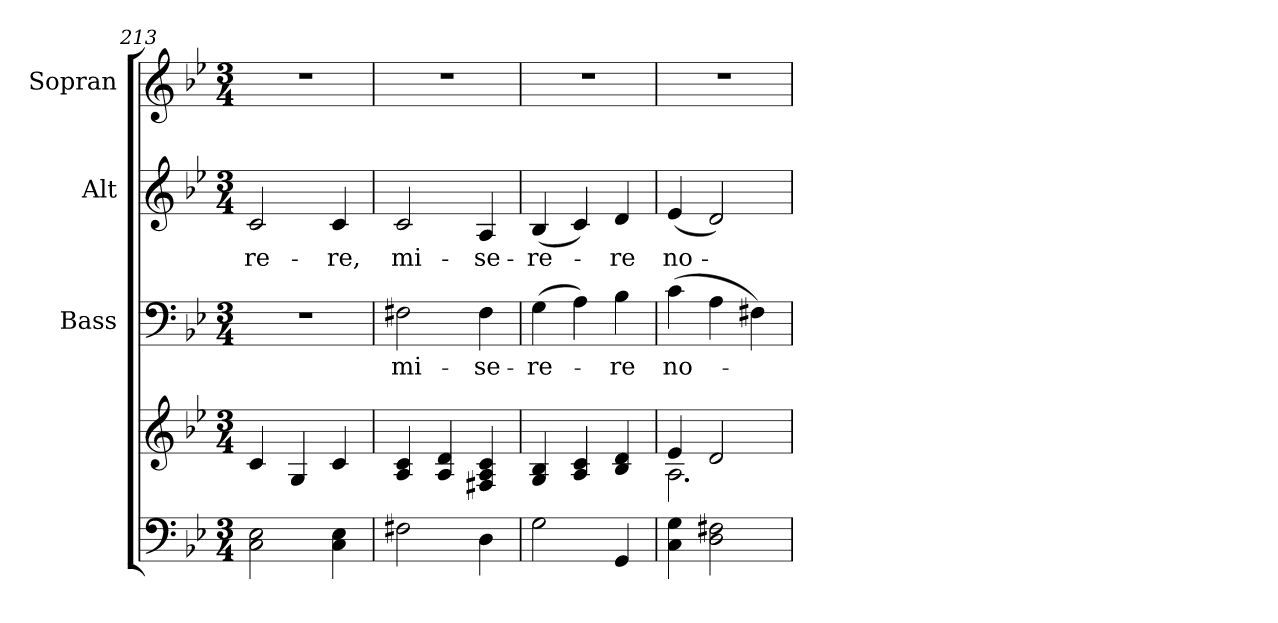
**kern	**kern	**kern	**text	**kern	**text	**kern
*part4	*part4	*part3	*part3	*part2	*part2	*part1
*staff5	*staff4	*staff3	*staff3	*staff2	*staff2	*staff1
*	*	*I"Bass	*	*I"Alt	*	*I"Sopran
*	*	*I'B.	*	*I'A.	*	*I'S.
*clefF4	*clefG2	*clefF4	*	*clefG2	*	*clefG2
*k[b-e-]	*k[b-e-]	*k[b-e-]	*	*k[b-e-]	*	*k[b-e-]
*B-:	*B-:	*B-:	*	*B-:	*	*B-:
*M3/4	*M3/4	*M3/4	*	*M3/4	*	*M3/4
=213	=213	=213	=213	=213	=213	=213
!	!	!	!	!	!LO:LY:b	!
2C\ 2E-\	4c/	2.r	.	2c/	-re-	2.r
.	4G/	.	.	.	.	.
!	!	!	!	!	!LO:LY:b	!
4C\ 4E-\	4c/	.	.	4c/	-re,	.
=214	=214	=214	=214	=214	=214	=214
!	!	!	!LO:LY:b	!	!LO:LY:b	!
2F#X\	4A/ 4c/	2F#X\	mi-	2c/	mi-	2.r
.	4A/ 4d/	.	.	.	.	.
!	!	!	!LO:LY:b	!	!LO:LY:b	!
4D\	4F#X/ 4A/ 4c/	4F#\	-se-	4A/	-se-	.
=215	=215	=215	=215	=215	=215	=215
!	!	!	!LO:LY:b	!	!LO:LY:b	!
2G\	4G/ 4B-/	(>4G\	-re-	(<4B-/	-re-	2.r
.	4A/ 4c/	4A\)	.	4c/)	.	.
!	!	!	!LO:LY:b	!	!LO:LY:b	!
4GG/	4B-/ 4d/	4B-\	-re	4d/	-re	.
=216	=216	=216	=216	=216	=216	=216
*	*^	*	*	*	*	*
!	!	!	!	!LO:LY:b	!	!LO:LY:b	!
4C\ 4G\	4e-/	2.A\	(>4c\	no-	(<4e-/	no-	2.r
2D\ 2F#X\	2d/	.	4A\	.	2d/)	.	.
.	.	.	4F#X\)	.	.	.	.
*	*v	*v	*	*	*	*	*
=	=	=	=	=	=	=
*-	*-	*-	*-	*-	*-	*-
